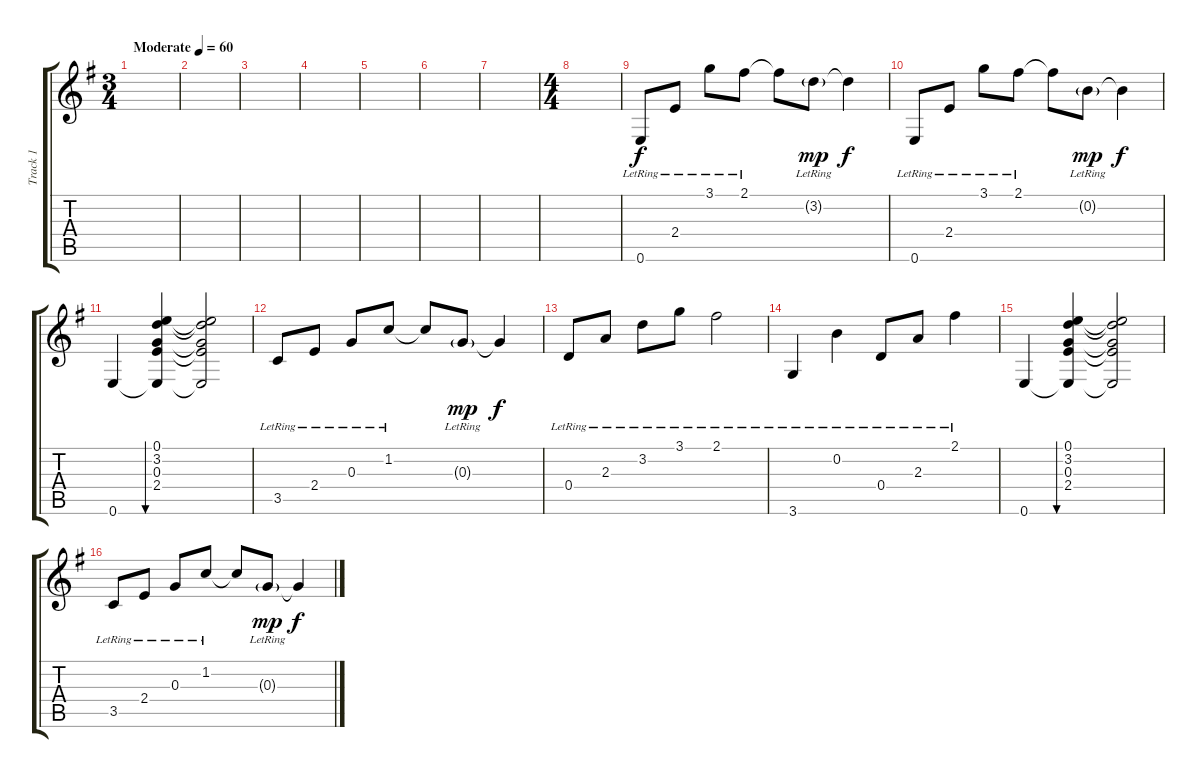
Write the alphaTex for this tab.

\track ("Track 1" "Track 1") {instrument acousticguitarsteel}
\staff {score tabs}
\tuning (E4 B3 G3 D3 A2 E2) {hide}
\ts (3 4)
\tempo (60 "Moderate")
\clef g2
\ks g
|
|
|
|
|
|
|
\ts (4 4)
|
0.6{lr}.8 2.4{lr}.8 3.1{lr}.8 2.1{lr}.8 2.1{t}.8 3.2{g lr}.8{dy mp} 3.2{t}.4{dy f} |
0.6{lr}.8 2.4{lr}.8 3.1{lr}.8 2.1{lr}.8 2.1{t}.8 0.2{g lr}.8{dy mp} 0.2{t}.4{dy f} |
0.6.4 (0.1 3.2 0.3 2.4 0.6{t}).4{bu 60} (0.1{t} 3.2{t} 0.3{t} 2.4{t} 0.6{t}).2 |
3.5{lr}.8 2.4{lr}.8 0.3{lr}.8 1.2{lr}.8 1.2{t}.8 0.3{g lr}.8{dy mp} 0.3{t}.4{dy f} |
0.4{lr}.8 2.3{lr}.8 3.2{lr}.8 3.1{lr}.8 2.1{lr}.2 |
3.6{lr}.4 0.2{lr}.4 0.4{lr}.8 2.3{lr}.8 2.1{lr}.4 |
0.6.4 (0.1 3.2 0.3 2.4 0.6{t}).4{bu 60} (0.1{t} 3.2{t} 0.3{t} 2.4{t} 0.6{t}).2 |
3.5{lr}.8 2.4{lr}.8 0.3{lr}.8 1.2{lr}.8 1.2{t}.8 0.3{g lr}.8{dy mp} 0.3{t}.4{dy f}
